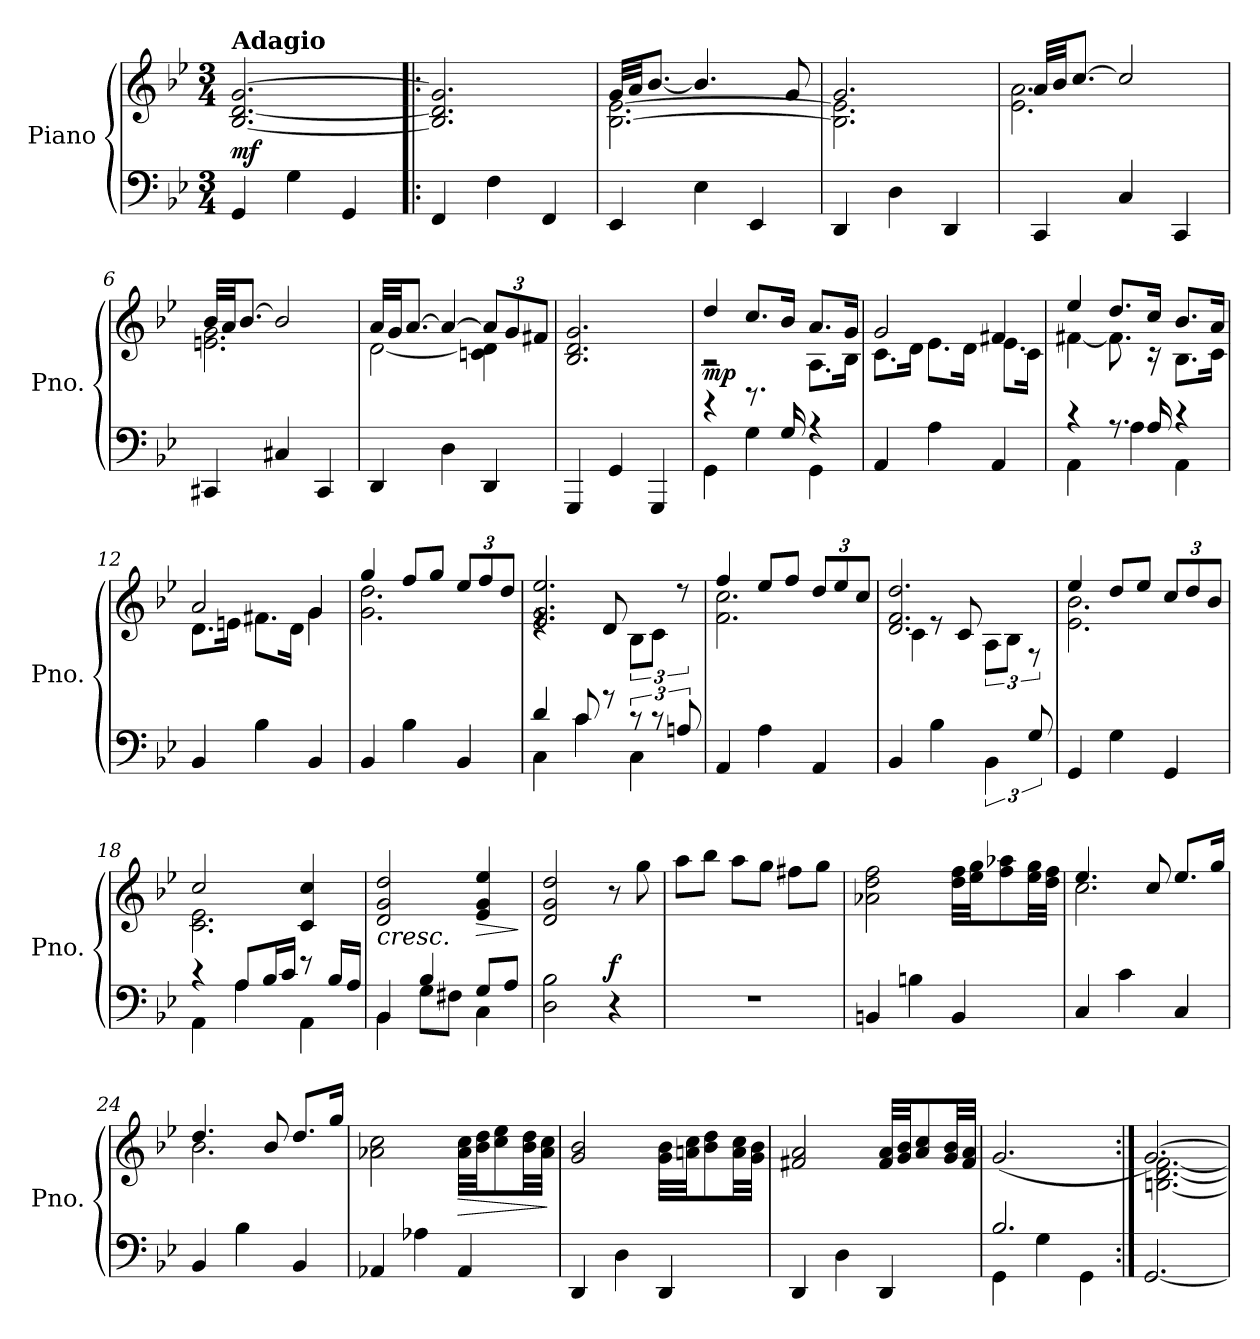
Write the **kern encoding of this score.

**kern	**kern	**dynam
*part1	*part1	*part1
*staff2	*staff1	*staff1/2
*I"Piano	*	*
*I'Pno.	*	*
*clefF4	*clefG2	*
*k[b-e-]	*k[b-e-]	*
*M3/4	*M3/4	*
=1	=1	=1
!	!LO:TX:a:B:t=Adagio	!
!	!	!LO:DY:a=2
4GG/	[2.B-/ [2.d/ [2.g/	mf
4G\	.	.
4GG/	.	.
=2!|:	=2!|:	=2!|:
4FF/	2.B-/] 2.d/] 2.g/]	.
4F\	.	.
4FF/	.	.
=3	=3	=3
*	*^	*
4EE-/	[2.B-\ [2.e-\	32g/LLL	.
.	.	32a/JJ	.
.	.	[8.b-/J	.
4E-\	.	4.b-/]	.
4EE-/	.	.	.
.	.	8g/	.
=4	=4	=4	=4
4DD/	2.B-\] 2.e-\]	2.g/	.
4D\	.	.	.
4DD/	.	.	.
=5	=5	=5	=5
4CC/	32a/LLL	2.e-\ 2.a\	.
.	32b-/JJ	.	.
.	[8.cc/J	.	.
4C/	2cc/]	.	.
4CC/	.	.	.
=6	=6	=6	=6
4CC#X/	32b-/LLL	2.en\ 2.g\	.
.	32a/JJ	.	.
.	[8.b-/J	.	.
4C#X/	2b-/]	.	.
4CC#/	.	.	.
!!LO:LB:g=z	!!
=7	=7	=7	=7
4DD/	32a/LLL	[2d\	.
.	32g/JJ	.	.
.	[8.a/J	.	.
4D\	4a/_	.	.
*	*Xbrackettup	*	*
4DD/	12a/L]	4cn\ 4d\]	.
.	12g/	.	.
.	12f#X/J	.	.
*	*v	*v	*
=8	=8	=8
4GGG/	2.B-/ 2.d/ 2.g/	.
4GG/	.	.
4GGG/	.	.
=9	=9	=9
*^	*^	*
!	!	!	!	!LO:DY:b
4GG\	4re	4dd/	2r	mp
4G\	8.rg	8.cc/L	.	.
.	16G/	16b-/Jk	.	.
4r	4GG\	8.a/L	8.A\L	.
.	.	16g/Jk	16B-\Jk	.
*v	*v	*	*	*
=10	=10	=10	=10
4AA/	2g/	8.c\L	.
.	.	16d\Jk	.
4A\	.	8.e-\L	.
.	.	16d\Jk	.
4AA/	4f#X/	8.e-\L	.
.	.	16c\Jk	.
=11	=11	=11	=11
*^	*	*	*
4r	4AA\	4ee-/	[4f#X\	.
8.rA	4A\	8.dd/L	8.f#\]	.
16A/	.	16cc/Jk	16r	.
4r	4AA\	8.b-/L	8.B-\L	.
.	.	16a/Jk	16c\Jk	.
*v	*v	*	*	*
!!LO:LB:g=z	!!
=12	=12	=12	=12
4BB-/	2a/	8.d\L	.
.	.	16en\Jk	.
4B-\	.	8.f#X\L	.
.	.	16d\Jk	.
4BB-/	4g/	4g\	.
=13	=13	=13	=13
4BB-/	4gg/	2.g\ 2.dd\	.
4B-\	8ff/L	.	.
.	8gg/J	.	.
4BB-/	12ee-/L	.	.
.	12ff/	.	.
.	12dd/J	.	.
=14	=14	=14	=14
*^	*	*	*
4d/	4C\	2.e-/ 2.g/ 2.ee-/	4.re	.
8c/	4c\	.	.	.
8r	.	.	8d/	.
*	*	*	*brackettup	*
12r	4C\	.	12B-\L	.
12r	.	.	12c\J	.
12An/	.	.	12rdd	.
*v	*v	*	*	*
=15	=15	=15	=15
4AA/	4ff/	2.f\ 2.cc\	.
4A\	8ee-/L	.	.
.	8ff/J	.	.
*	*Xbrackettup	*	*
4AA/	12dd/L	.	.
.	12ee-/	.	.
.	12cc/J	.	.
=16	=16	=16	=16
4BB-/	2.d/ 2.f/ 2.dd/	4c\	.
4B-\	.	8re	.
.	.	8c/	.
*	*	*brackettup	*
6BB-\	.	12A\L	.
.	.	12B-\J	.
12G/	.	12r	.
!!LO:LB:g=z	!!
=17	=17	=17	=17
4GG/	4ee-/	2.e-\ 2.b-\	.
4G\	8dd/L	.	.
.	8ee-/J	.	.
*	*Xbrackettup	*	*
4GG/	12cc/L	.	.
.	12dd/	.	.
.	12b-/J	.	.
=18	=18	=18	=18
*^	*	*	*
4rc	4AA\	2cc/	2.c\ 2.e-\	.
8A/L	4A\	.	.	.
16B-/L	.	.	.	.
16c/JJ	.	.	.	.
8re	4AA\	4c/ 4cc/	.	.
16B-/LL	.	.	.	.
16A/JJ	.	.	.	.
*	*	*v	*v	*
=19	=19	=19	=19
!	!	!	!LO:HP:b
4BB-/	4BB-\	2d/ 2g/ 2dd/	<
4B-/	8G\L	.	.
.	8F#X\J	.	.
!	!	!	!LO:HP:b
8G/L	4C\	4e-/ 4g/ 4ee-/	>
8A/J	.	.	.
*v	*v	*	*
.	.	[ ]
=20	=20	=20
2D\ 2B-\	2d/ 2g/ 2dd/	.
!	!	!LO:DY:a=2
4r	8r	f
.	8gg\	.
=21	=21	=21
2.r	8aa\L	.
.	8bb-\J	.
.	8aa\L	.
.	8gg\J	.
.	8ff#X\L	.
.	8gg\J	.
=22	=22	=22
4BBn/	2a-X\ 2dd\ 2ff\	.
4Bn\	.	.
4BB/	32dd\ 32ff\LLL	.
.	32ee-\ 32gg\JJ	.
.	8ff\ 8aa-X\	.
.	32ee-\ 32gg\LL	.
.	32dd\ 32ff\JJJ	.
!!LO:LB:g=z
=23	=23	=23
*	*^	*
4C/	4.ee-/	2.cc\	.
4c\	.	.	.
.	8cc/	.	.
4C/	8.ee-/L	.	.
.	16gg/Jk	.	.
=24	=24	=24	=24
4BB-/	4.dd/	2.b-\	.
4B-\	.	.	.
.	8b-/	.	.
4BB-/	8.dd/L	.	.
.	16gg/Jk	.	.
*	*v	*v	*
=25	=25	=25
4AA-X/	2a-X\ 2cc\	.
4A-X\	.	.
!	!	!LO:HP:b
4AA-/	32a-\ 32cc\LLL	>
.	32b-\ 32dd\JJ	.
.	8cc\ 8ee-\	.
.	32b-\ 32dd\LL	.
.	32a-\ 32cc\JJJ	.
.	.	]
=26	=26	=26
4DD/	2g/ 2b-/	.
4D\	.	.
4DD/	32g\ 32b-\LLL	.
.	32an\ 32cc\JJ	.
.	8b-\ 8dd\	.
.	32a\ 32cc\LL	.
.	32g\ 32b-\JJJ	.
=27	=27	=27
4DD/	2f#X/ 2a/	.
4D\	.	.
4DD/	32f#/ 32a/LLL	.
.	32g/ 32b-/JJ	.
.	8a/ 8cc/	.
.	32g/ 32b-/LL	.
.	32f#/ 32a/JJJ	.
=28	=28	=28
*^	*	*
2.B-/	4GG\	(>2.g/	.
.	4G\	.	.
.	4GG\	.	.
*v	*v	*	*
!!LO:PB:g=z
=29:|!	=29:|!	=29:|!
*	*^	*
[2.GG/	[2.g/)	[2.Bn\ [2.d\ [2.f\	.
*	*v	*v	*
=	=	=
*-	*-	*-
